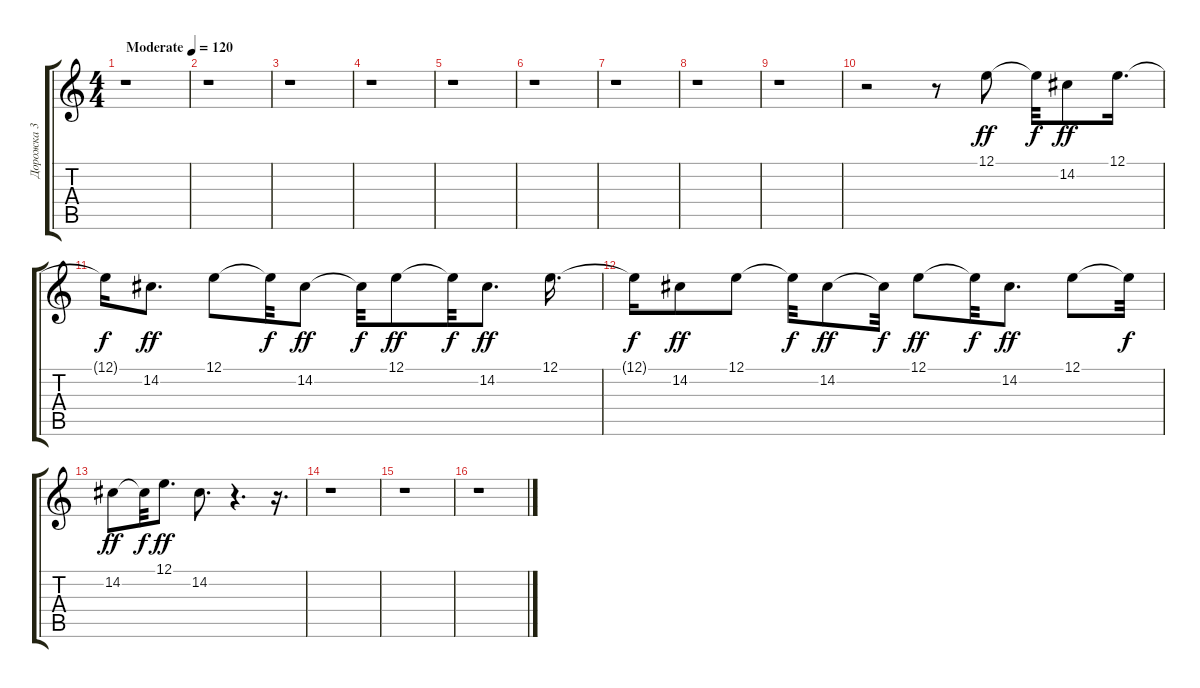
\track ("Дорожка 3" "Дорожка 3") {instrument electricpiano2}
\staff {score tabs}
\tuning (E4 B3 G3 D3 A2 E2) {hide}
\ts (4 4)
\tempo (120 "Moderate")
\clef g2
\ks c
r.1{dy ff instrument electricpiano2} |
r.1 |
r.1 |
r.1 |
r.1 |
r.1 |
r.1 |
r.1 |
r.1 |
r.2 r.8 12.1.8 12.1{t}.32{dy f} 14.2.8{dy ff} 12.1.16{d} |
12.1{t}.16{dy f} 14.2.8{d dy ff} 12.1.8 12.1{t}.32{dy f} 14.2.8{dy ff} 14.2{t}.32{dy f} 12.1.8{dy ff} 12.1{t}.32{dy f} 14.2.8{d dy ff} 12.1.16{d} |
12.1{t}.16{dy f} 14.2.8{dy ff} 12.1.8 12.1{t}.32{dy f} 14.2.8{dy ff} 14.2{t}.32{dy f} 12.1.8{dy ff} 12.1{t}.32{dy f} 14.2.8{d dy ff} 12.1.8 12.1{t}.32{dy f} |
14.2.8{dy ff} 14.2{t}.32{dy f} 12.1.8{d dy ff} 14.2.8{d} r.4{d} r.16{d} |
r.1 |
r.1 |
r.1
